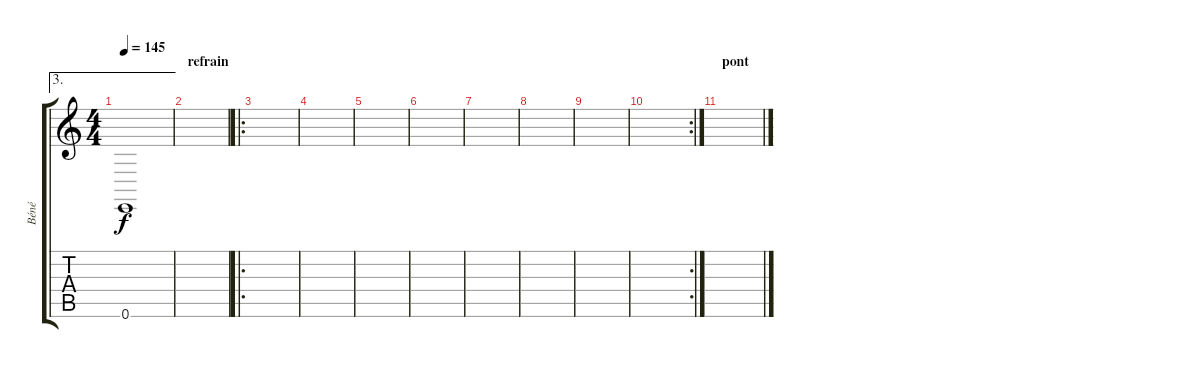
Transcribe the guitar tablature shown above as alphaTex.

\track ("Béné" "Béné") {instrument voiceoohs}
\staff {score tabs}
\tuning (E4 B3 G3 D3 A2 E2) {hide}
\ae 3
\ts (4 4)
\tempo 145
\clef g2
\ks c
0.6.1{dy f} |
\section ("" "refrain")
|
\ro
|
|
|
|
|
|
|
\rc 2
|
\section ("" "pont")
